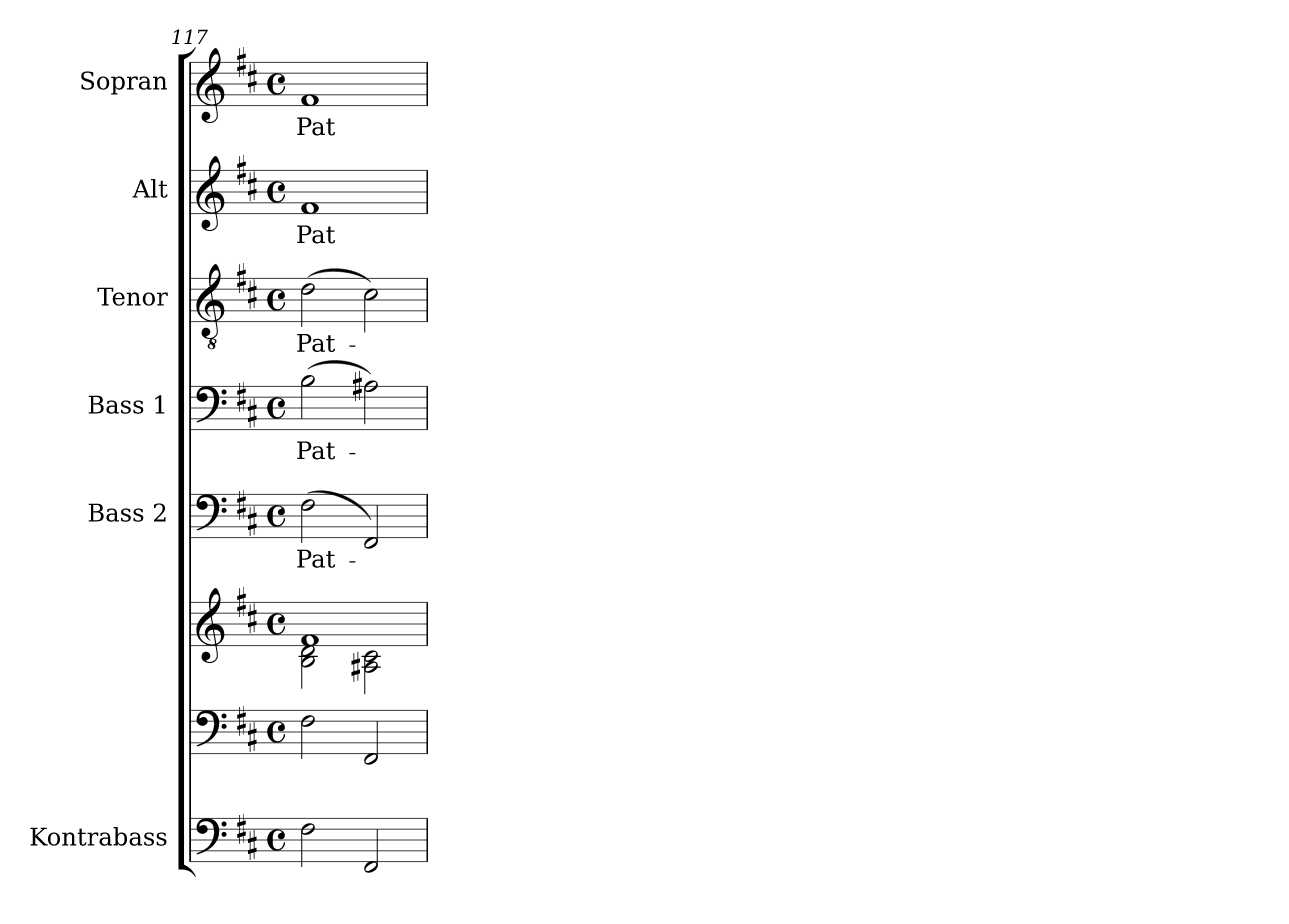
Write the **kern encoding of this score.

**kern	**kern	**kern	**kern	**text	**kern	**text	**kern	**text	**kern	**text	**kern	**text
*part7	*part6	*part6	*part5	*part5	*part4	*part4	*part3	*part3	*part2	*part2	*part1	*part1
*staff8	*staff7	*staff6	*staff5	*staff5	*staff4	*staff4	*staff3	*staff3	*staff2	*staff2	*staff1	*staff1
*I"Kontrabass	*	*	*I"Bass 2	*	*I"Bass 1	*	*I"Tenor	*	*I"Alt	*	*I"Sopran	*
*I'Kb.	*	*	*I'B. 2	*	*I'B. 1	*	*I'T.	*	*I'A.	*	*I'S.	*
*clefF4	*clefF4	*clefG2	*clefF4	*	*clefF4	*	*clefGv2	*	*clefG2	*	*clefG2	*
*ITrd7c12	*	*	*	*	*	*	*	*	*	*	*	*
*k[f#c#]	*k[f#c#]	*k[f#c#]	*k[f#c#]	*	*k[f#c#]	*	*k[f#c#]	*	*k[f#c#]	*	*k[f#c#]	*
*D:	*D:	*D:	*D:	*	*D:	*	*D:	*	*D:	*	*D:	*
*M4/4	*M4/4	*M4/4	*M4/4	*	*M4/4	*	*M4/4	*	*M4/4	*	*M4/4	*
*met(c)	*met(c)	*met(c)	*met(c)	*	*met(c)	*	*met(c)	*	*met(c)	*	*met(c)	*
=117	=117	=117	=117	=117	=117	=117	=117	=117	=117	=117	=117	=117
*	*	*^	*	*	*	*	*	*	*	*	*	*
!	!	!	!	!	!LO:LY:b	!	!LO:LY:b	!	!LO:LY:b	!	!LO:LY:b	!	!LO:LY:b
2FF#\	2F#\	1f#	2B\ 2d\	(>2F#\	Pat-	(>2B\	Pat-	(>2d\	Pat-	1f#	Pat-	1f#	Pat-
2FFF#/	2FF#/	.	2A#X\ 2c#\	2FF#/)	.	2A#X\)	.	2c#\)	.	.	.	.	.
*	*	*v	*v	*	*	*	*	*	*	*	*	*	*
=	=	=	=	=	=	=	=	=	=	=	=	=
*-	*-	*-	*-	*-	*-	*-	*-	*-	*-	*-	*-	*-
